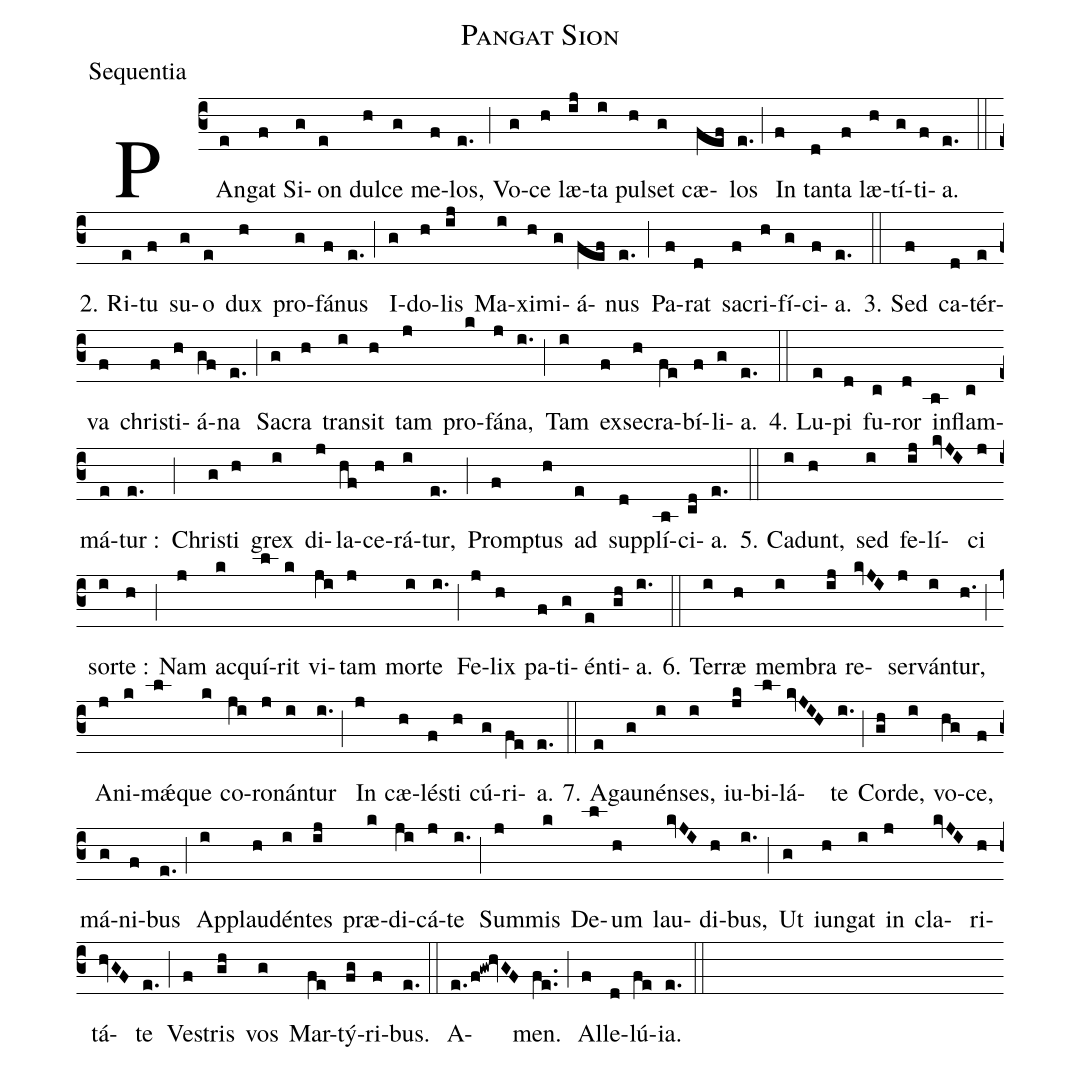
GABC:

name:Pangat Sion;
office-part:Sequentia;
%%
(c3) PAn(e)gat(f) Si(g)on(e) dul(h)ce(g) me(f)los,(e.) (;)
Vo(g)ce(h) læ(ij)ta(i) pul(h)set(g) cæ(fef)los(e.) (;)
In(f) tan(d)ta(f) læ(h)tí(g)ti(f)a.(e.) (::)

2. R{i}(e)tu(f) su(g)o(e) dux(h) pro(g)fá(f)nus(e.) (;)
I(g)do(h)lis(ij) Ma(i)xi(h)mi(g)á(fef)nus(e.) (;)
Pa(f)rat(d) sa(f)cri(h)fí(g)ci(f)a.(e.) (::)

3. S{e}d(f) ca(d)tér(e)va(f) chri(f)sti(h)á(gf)na(e.) (;)
Sa(g)cra(h) trans(i)it(h) tam(j) pro(k)fá(j)na,(i.) (;)
Tam(i) ex(f)se(h)cra(fe)bí(f)li(g)a.(e.) (::)

4. L{u}(e)pi(d)  fu(c)ror(d) in(b)flam(c)má(e)tur :(e.) (;)
Chri(g)sti(h) grex(i) di(j)la(hf)ce(h)rá(i)tur,(e.) (;)
Prom(f)ptus(h) ad(e) sup(d)plí(b)ci(cd)a.(e.) (::)

5. C{a}(i)dunt,(h) sed(i) fe(ij)lí(kvJI)ci(j) sor(i)te :(h) (;)
Nam(j) ac(k)quí(l)rit(k) vi(ji)tam(j) mor(i)te(i.) (;)
Fe(j)lix(h) pa(f)ti(g)én(e)ti(gh)a.(i.) (::)

6. T{e}r(i)ræ(h) mem(i)bra(ij) re(kvJI)ser(j)ván(i)tur,(h.) (;)
A(j)ni(k)m<sp>'ae</sp>(l)que(k) co(ji)ro(j)nán(i)tur(i.) (;)
In(j) cæ(h)lé(f)sti(h) cú(g)ri(fe)a.(e.) (::)

7. {A}(e)gau(g)nén(i)ses,(i) iu(jk)bi(l)lá(kvJIH)te(i.) (;)
Cor(gh)de,(i) vo(hg)ce,(f) má(g)ni(f)bus(e.) (;)
Ap(i)plau(h)dén(i)tes(ij) præ(k)di(ji)cá(j)te(i.) (;)
Sum(j)mis(k) De(l)um(h) lau(kvJI)di(h)bus,(i.) (;)
Ut(g) iun(h)gat(i) in(j) cla(kvJI)ri(h)tá(hvGF)te(e.) (;)
Ve(f)stris(gh) vos(g) Mar(fe)tý(fg)ri(f)bus.(e.) (::)

A(e./f!gw!hvGF)men.(fe..) (;) Al(f)le(d)lú(fe)ia.(e.) (::)
